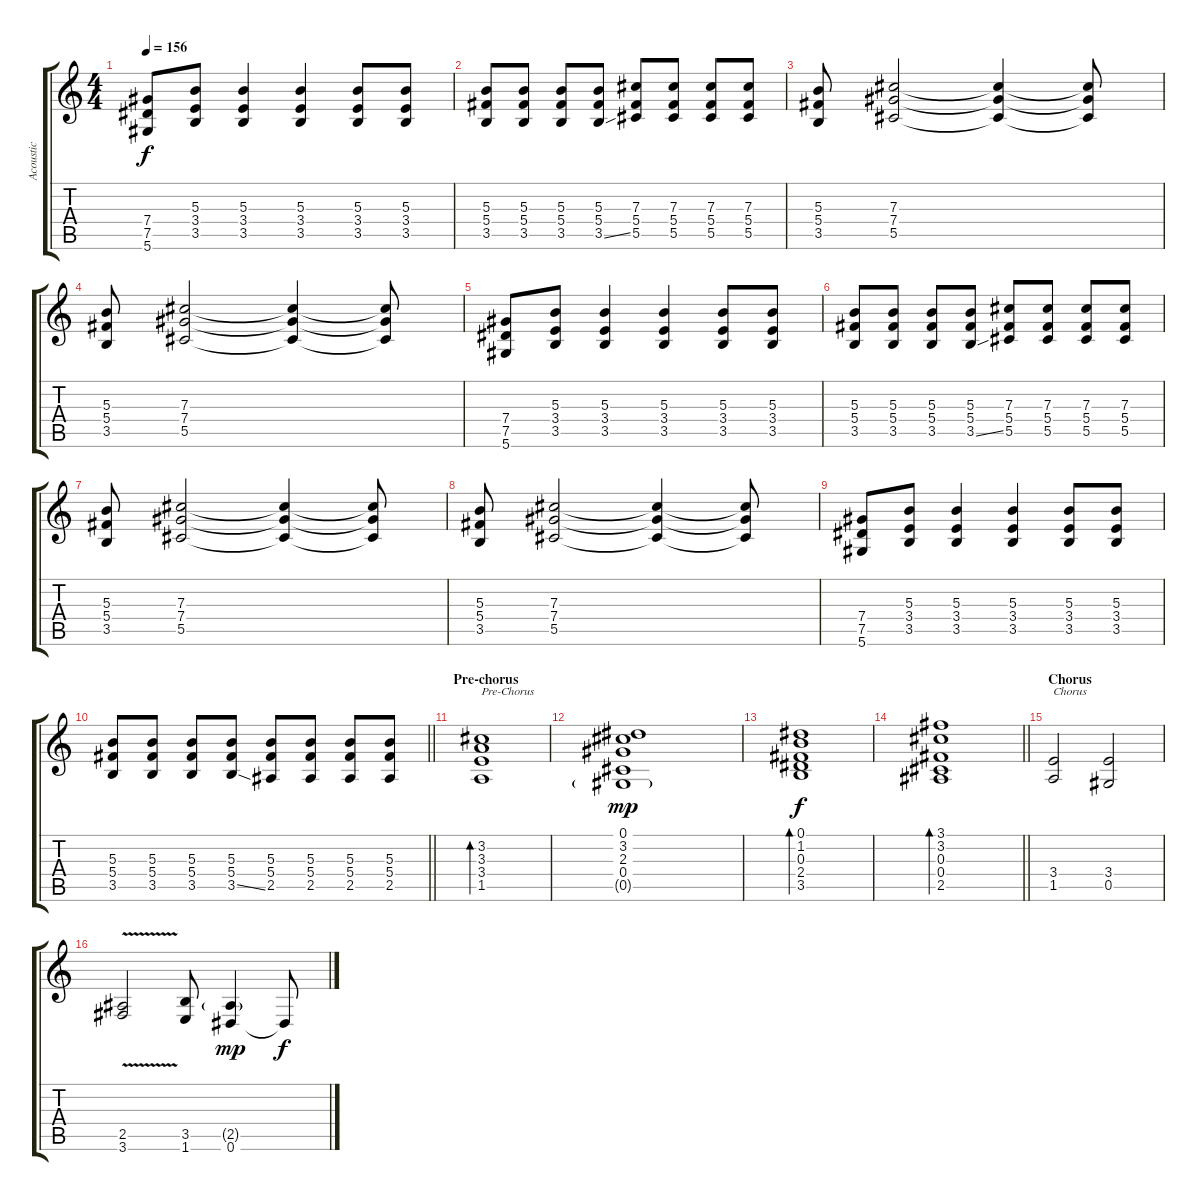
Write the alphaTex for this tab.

\track ("Acoustic" "Acoustic") {instrument acousticguitarsteel}
\staff {score tabs}
\tuning (Eb4 Bb3 Gb3 Db3 Ab2 Eb2) {hide}
\ts (4 4)
\tempo 156
\clef g2
\ks c
(7.4 7.5 5.6).8{dy f} (5.3 3.4 3.5).8 (5.3 3.4 3.5).4 (5.3 3.4 3.5).4 (5.3 3.4 3.5).8 (5.3 3.4 3.5).8 |
(5.3 5.4 3.5).8 (5.3 5.4 3.5).8 (5.3 5.4 3.5).8 (5.3 5.4 3.5{ss}).8 (7.3 5.4 5.5).8 (7.3 5.4 5.5).8 (7.3 5.4 5.5).8 (7.3 5.4 5.5).8 |
(5.3 5.4 3.5).8 (7.3 7.4 5.5).2 (7.3{t} 7.4{t} 5.5{t}).4 (7.3{t} 7.4{t} 5.5{t}).8 |
(5.3 5.4 3.5).8 (7.3 7.4 5.5).2 (7.3{t} 7.4{t} 5.5{t}).4 (7.3{t} 7.4{t} 5.5{t}).8 |
(7.4 7.5 5.6).8 (5.3 3.4 3.5).8 (5.3 3.4 3.5).4 (5.3 3.4 3.5).4 (5.3 3.4 3.5).8 (5.3 3.4 3.5).8 |
(5.3 5.4 3.5).8 (5.3 5.4 3.5).8 (5.3 5.4 3.5).8 (5.3 5.4 3.5{ss}).8 (7.3 5.4 5.5).8 (7.3 5.4 5.5).8 (7.3 5.4 5.5).8 (7.3 5.4 5.5).8 |
(5.3 5.4 3.5).8 (7.3 7.4 5.5).2 (7.3{t} 7.4{t} 5.5{t}).4 (7.3{t} 7.4{t} 5.5{t}).8 |
(5.3 5.4 3.5).8 (7.3 7.4 5.5).2 (7.3{t} 7.4{t} 5.5{t}).4 (7.3{t} 7.4{t} 5.5{t}).8 |
(7.4 7.5 5.6).8 (5.3 3.4 3.5).8 (5.3 3.4 3.5).4 (5.3 3.4 3.5).4 (5.3 3.4 3.5).8 (5.3 3.4 3.5).8 |
\barLineRight lightlight
(5.3 5.4 3.5).8 (5.3 5.4 3.5).8 (5.3 5.4 3.5).8 (5.3 5.4 3.5{ss}).8 (5.3 5.4 2.5).8 (5.3 5.4 2.5).8 (5.3 5.4 2.5).8 (5.3 5.4 2.5).8 |
\section ("" "Pre-chorus")
(3.2 3.3 3.4 1.5).1{bd 120 txt "Pre-Chorus"} |
(0.1 3.2 2.3 0.4 0.5{g}).1{dy mp} |
(0.1 1.2 0.3 2.4 3.5).1{bd 60 dy f} |
\barLineRight lightlight
(3.1 3.2 0.3 0.4 2.5).1{bd 120} |
\section ("" "Chorus")
(3.4 1.5).2{txt "Chorus"} (3.4 0.5).2 |
(2.5{v} 3.6{v}).2 (3.5 1.6).8 (2.5{g} 0.6).4{dy mp} 0.6{t}.8{dy f}
